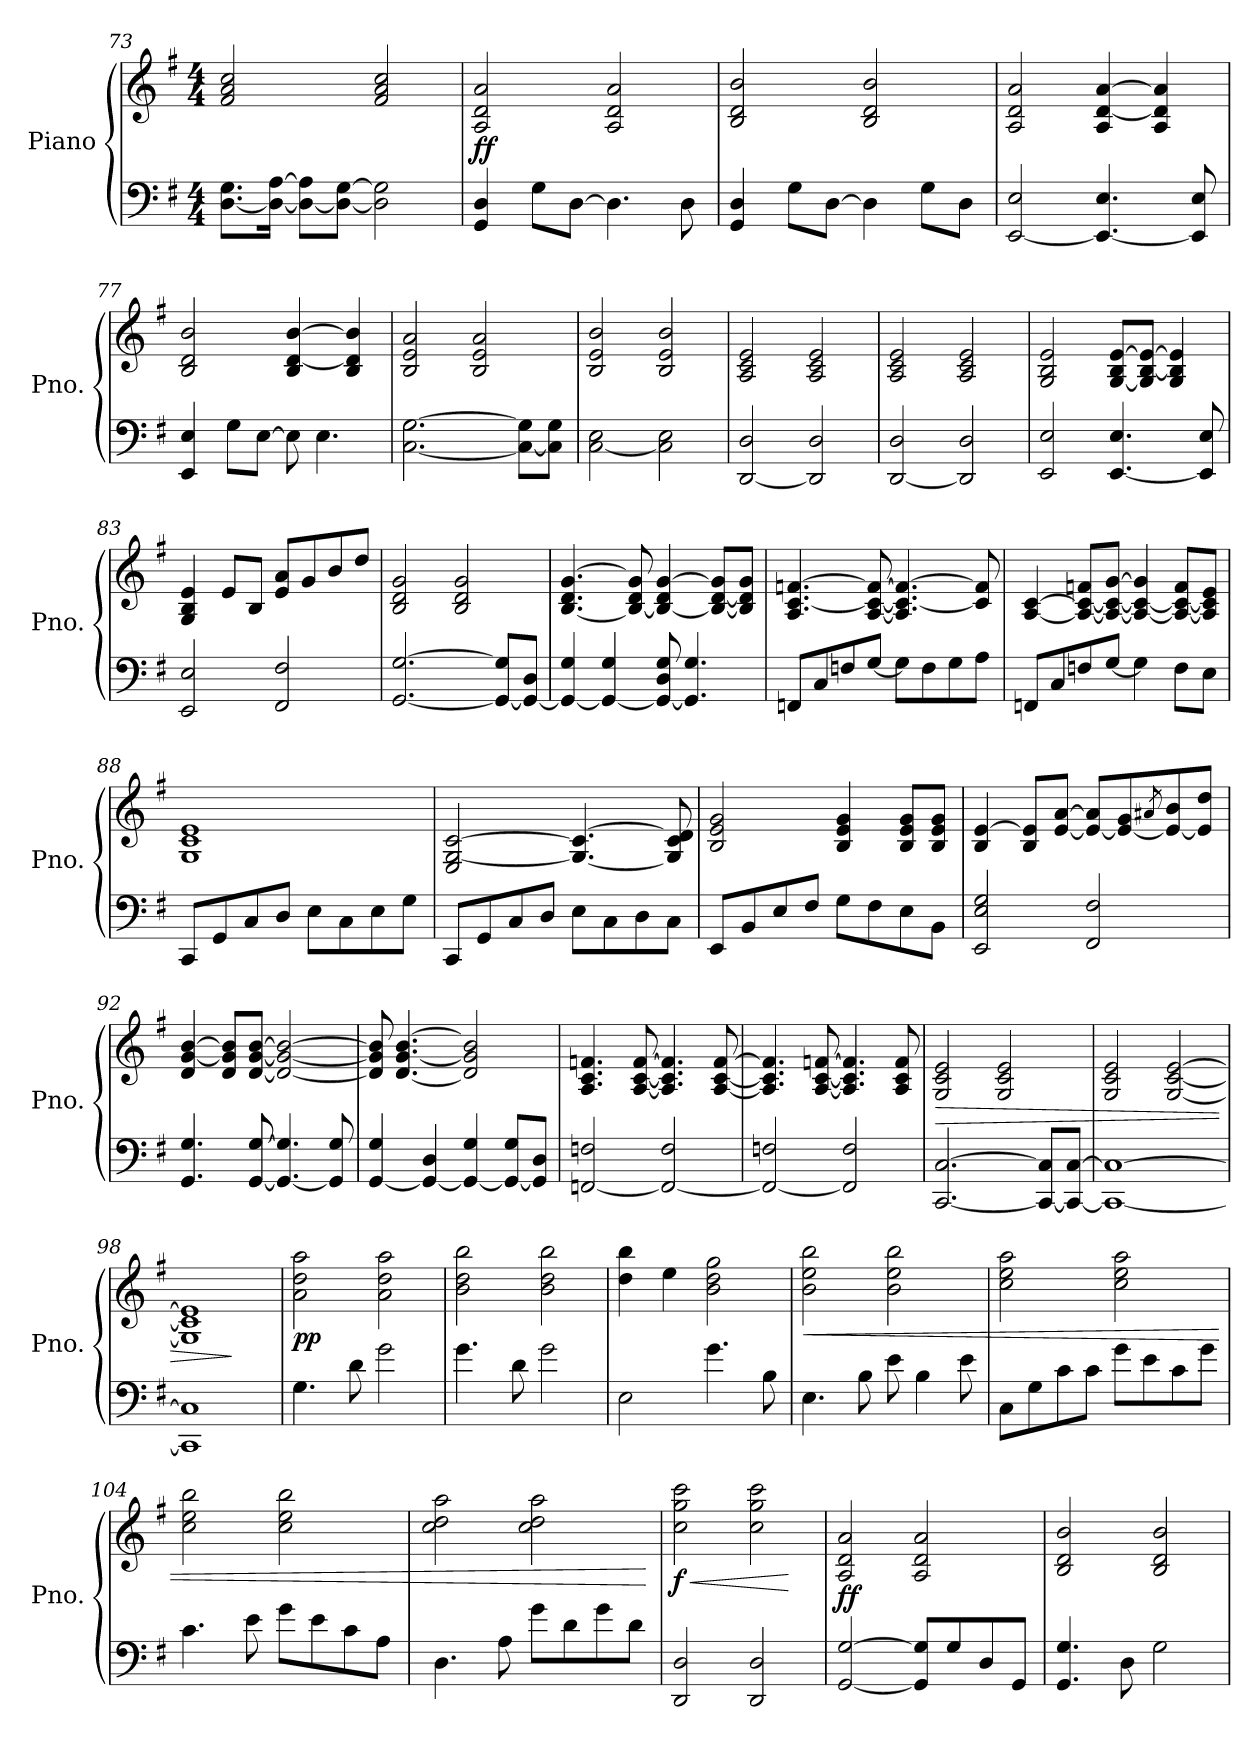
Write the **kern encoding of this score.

**kern	**kern	**dynam
*part1	*part1	*part1
*staff2	*staff1	*staff1/2
*I"Piano	*	*
*I'Pno.	*	*
!!LO:LB:g=z
*clefF4	*clefG2	*
*k[f#]	*k[f#]	*
*M4/4	*M4/4	*
=73	=73	=73
[8.D\ 8.G\L	2f#/ 2a/ 2cc/	.
16D\_ [16A\Jk	.	.
8D\_ 8A\]L	.	.
8D\_ [8G\J	.	.
2D\] 2G\]	2f#/ 2a/ 2cc/	.
=74	=74	=74
!	!	!LO:DY:b
4GG/ 4D/	2A/ 2d/ 2a/	ff
8G\L	.	.
[8D\J	.	.
4.D\]	2A/ 2d/ 2a/	.
8D\	.	.
=75	=75	=75
4GG/ 4D/	2B/ 2d/ 2b/	.
8G\L	.	.
[8D\J	.	.
4D\]	2B/ 2d/ 2b/	.
8G\L	.	.
8D\J	.	.
=76	=76	=76
[2EE/ 2E/	2A/ 2d/ 2a/	.
4.EE/_ 4.E/	4A/ [4d/ [4a/	.
.	4A/ 4d/] 4a/]	.
8EE/] 8E/	.	.
=77	=77	=77
4EE/ 4E/	2B/ 2d/ 2b/	.
8G\L	.	.
[8E\J	.	.
8E\]	4B/ [4d/ [4b/	.
4.E\	.	.
.	4B/ 4d/] 4b/]	.
=78	=78	=78
[2.C\ [2.G\	2B/ 2e/ 2a/	.
.	2B/ 2e/ 2a/	.
8C\_ 8G\]L	.	.
8C\] 8G\J	.	.
!!LO:PB:g=z
=79	=79	=79
[2C\ 2E\	2B/ 2e/ 2b/	.
2C\] 2E\	2B/ 2e/ 2b/	.
=80	=80	=80
[2DD/ 2D/	2A/ 2c/ 2e/	.
2DD/] 2D/	2A/ 2c/ 2e/	.
=81	=81	=81
[2DD/ 2D/	2A/ 2c/ 2e/	.
2DD/] 2D/	2A/ 2c/ 2e/	.
=82	=82	=82
2EE/ 2E/	2G/ 2B/ 2e/	.
[4.EE/ 4.E/	[8G/ 8B/ [8e/L	.
.	8G/] [8B/ 8e/_J	.
.	4G/ 4B/] 4e/]	.
8EE/] 8E/	.	.
=83	=83	=83
2EE/ 2E/	4G/ 4B/ 4e/	.
.	8e/L	.
.	8B/J	.
2FF#/ 2F#/	8e/ 8a/L	.
.	8g/	.
.	8b/	.
.	8dd/J	.
=84	=84	=84
[2.GG/ [2.G/	2B/ 2d/ 2g/	.
.	2B/ 2d/ 2g/	.
8GG/_ 8G/]L	.	.
8GG/_ 8D/J	.	.
!!LO:LB:g=z
=85	=85	=85
4GG/_ 4G/	[4.B/ 4.d/ [4.g/	.
4GG/_ 4G/	.	.
.	8B/_ 8d/ 8g/]	.
8GG/_ 8D/ 8G/	4B/_ 4d/ [4g/	.
4.GG/] 4.G/	.	.
.	8B/_ [8d/ 8g/]L	.
.	8B/] 8d/] 8g/J	.
=86	=86	=86
8FFn/L	4.A/ [4.c/ [4.fn/	.
8C/	.	.
8Fn/	.	.
[8G/J	[8A/ 8c/_ 8f/_	.
8G\L]	4.A/] 4.c/_ 4.f/_	.
8F\	.	.
8G\	.	.
8A\J	8c/] 8f/]	.
=87	=87	=87
8FFn/L	[4A/ [4c/	.
8C/	.	.
8Fn/	8A/_ 8c/_ 8fn/L	.
[8G/J	8A/_ 8c/_ [8g/J	.
4G\]	4A/_ 4c/_ 4g/]	.
8F\L	8A/_ 8c/_ 8f/L	.
8E\J	8A/] 8c/] 8e/J	.
=88	=88	=88
8CC/L	1G 1c 1e	.
8GG/	.	.
8C/	.	.
8D/J	.	.
8E\L	.	.
8C\	.	.
8E\	.	.
8G\J	.	.
!!LO:LB:g=z
=89	=89	=89
8CC/L	2E/ [2G/ [2c/	.
8GG/	.	.
8C/	.	.
8D/J	.	.
8E\L	4.G/_ 4.c/_	.
8C\	.	.
8D\	.	.
8C\J	8G/] 8c/] 8d/	.
=90	=90	=90
8EE/L	2B/ 2e/ 2g/	.
8BB/	.	.
8E/	.	.
8F#/J	.	.
8G\L	4B/ 4e/ 4g/	.
8F#\	.	.
8E\	8B/ 8e/ 8g/L	.
8BB\J	8B/ 8e/ 8g/J	.
=91	=91	=91
2EE/ 2E/ 2G/	4B/ [4e/	.
.	8B/ 8e/]L	.
.	[8e/ [8a/J	.
2FF#/ 2F#/	8e/_ 8a/]L	.
.	8e/_ 8g/	.
.	8qa#X/	.
.	8e/_ 8b/	.
.	8e/] 8dd/J	.
=92	=92	=92
4.GG/ 4.G/	4d/ [4g/ [4b/	.
.	8d/ 8g/] 8b/]L	.
[8GG/ [8G/	[8d/ [8g/ [8b/J	.
4.GG/_ 4.G/]	2d/_ 2g/_ 2b/_	.
8GG/] 8G/	.	.
!!LO:LB:g=z
=93	=93	=93
[4GG/ 4G/	8d/] 8g/] 8b/]	.
.	[4.d/ [4.g/ [4.b/	.
4GG/_ 4D/	.	.
4GG/_ 4G/	2d/] 2g/] 2b/]	.
8GG/_ 8G/L	.	.
8GG/] 8D/J	.	.
=94	=94	=94
[2FFn/ 2Fn/	4.A/ 4.c/ 4.fn/	.
.	[8A/ [8c/ [8f/	.
2FF/_ 2F/	4.A/] 4.c/] 4.f/]	.
.	[8A/ [8c/ [8f/	.
=95	=95	=95
2FF/_ 2Fn/	4.A/] 4.c/] 4.f/]	.
.	[8A/ [8c/ [8fn/	.
2FF/] 2F/	4.A/] 4.c/] 4.f/]	.
.	8A/ 8c/ 8f/	.
=96	=96	=96
!	!	!LO:HP:b
[2.CC/ [2.C/	2G/ 2c/ 2e/	>
.	2G/ 2c/ 2e/	.
8CC/_ 8C/]L	.	.
8CC/_ [8C/J	.	.
=97	=97	=97
1CC_ 1C_	2G/ 2c/ 2e/	.
.	[2G/ [2c/ [2e/	.
=98	=98	=98
1CC] 1C]	1G] 1c] 1e]	.
.	.	]
=99	=99	=99
!	!	!LO:DY:b
4.G\	2a\ 2dd\ 2aa\	pp
8d\	.	.
2g\	2a\ 2dd\ 2aa\	.
!!LO:LB:g=z
=100	=100	=100
4.g\	2b\ 2dd\ 2bb\	.
8d\	.	.
2g\	2b\ 2dd\ 2bb\	.
=101	=101	=101
2E\	4dd\ 4bb\	.
.	4ee\	.
4.g\	2b\ 2dd\ 2gg\	.
8B\	.	.
=102	=102	=102
!	!	!LO:HP:b
4.E\	2b\ 2ee\ 2bb\	<
8B\	.	.
8e\	2b\ 2ee\ 2bb\	.
4B\	.	.
8e\	.	.
=103	=103	=103
8C\L	2cc\ 2ee\ 2aa\	.
8G\	.	.
8c\	.	.
8c\J	.	.
8g\L	2cc\ 2ee\ 2aa\	.
8e\	.	.
8c\	.	.
8g\J	.	.
=104	=104	=104
4.c\	2cc\ 2ee\ 2bb\	.
8e\	.	.
8g\L	2cc\ 2ee\ 2bb\	.
8e\	.	.
8c\	.	.
8A\J	.	.
!!LO:LB:g=z
=105	=105	=105
4.D\	2cc\ 2dd\ 2aa\	.
8A\	.	.
8g\L	2cc\ 2dd\ 2aa\	.
8d\	.	.
8g\	.	.
8d\J	.	.
.	.	[
=106	=106	=106
!	!	!LO:HP:b
!	!	!LO:DY:n=1:b
2DD/ 2D/	2cc\ 2gg\ 2ccc\	< f
2DD/ 2D/	2cc\ 2gg\ 2ccc\	.
.	.	[
=107	=107	=107
!	!	!LO:DY:b
[2GG/ [2G/	2A/ 2d/ 2a/	ff
8GG/] 8G/]L	2A/ 2d/ 2a/	.
8G/	.	.
8D/	.	.
8GG/J	.	.
=108	=108	=108
4.GG/ 4.G/	2B/ 2d/ 2b/	.
8D\	.	.
2G\	2B/ 2d/ 2b/	.
=	=	=
*-	*-	*-
